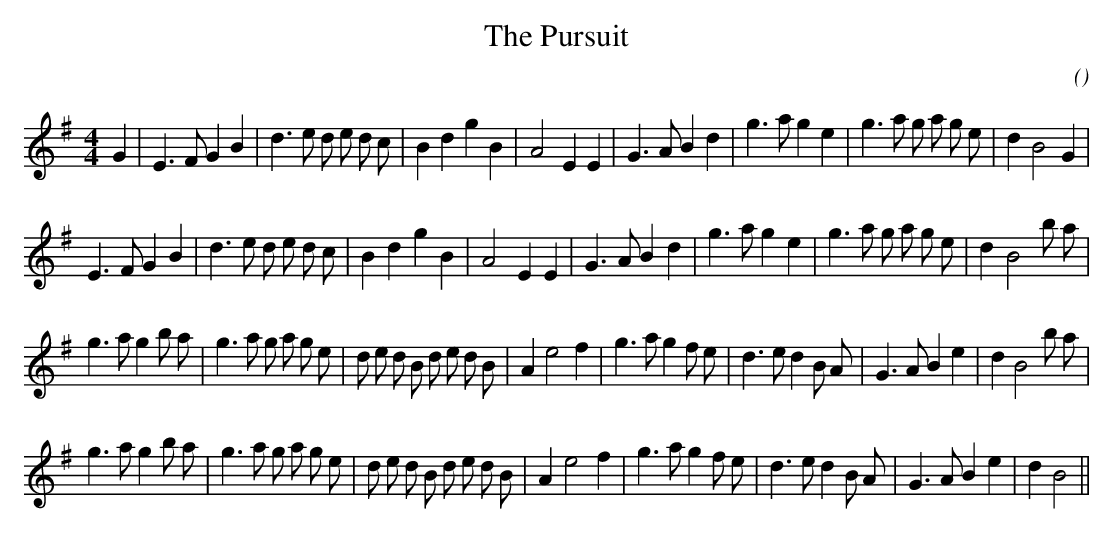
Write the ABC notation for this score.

X:1
T: The Pursuit
C:
O:
M:4/4
K:Em
K:Em
M:4/4
L:1/16
G4 |E6 F2 G4 B4 |d6 e2 d2 e2 d2 c2 |B4 d4 g4 B4 |A8 E4 E4 |G6 A2 B4 d4 |g6 a2 g4 e4 |g6 a2 g2 a2 g2 e2 |d4 B8 G4 |
E6 F2 G4 B4 |d6 e2 d2 e2 d2 c2 |B4 d4 g4 B4 |A8 E4 E4 |G6 A2 B4 d4 |g6 a2 g4 e4 |g6 a2 g2 a2 g2 e2 |d4 B8 b2 a2 |
g6 a2 g4 b2 a2 |g6 a2 g2 a2 g2 e2 |d2 e2 d2 B2 d2 e2 d2 B2 |A4 e8 f4 |g6 a2 g4 f2 e2 |d6 e2 d4 B2 A2 |G6 A2 B4 e4 |d4 B8 b2 a2 |
g6 a2 g4 b2 a2 |g6 a2 g2 a2 g2 e2 |d2 e2 d2 B2 d2 e2 d2 B2 |A4 e8 f4 |g6 a2 g4 f2 e2 |d6 e2 d4 B2 A2 |G6 A2 B4 e4 |d4 B8 ||
